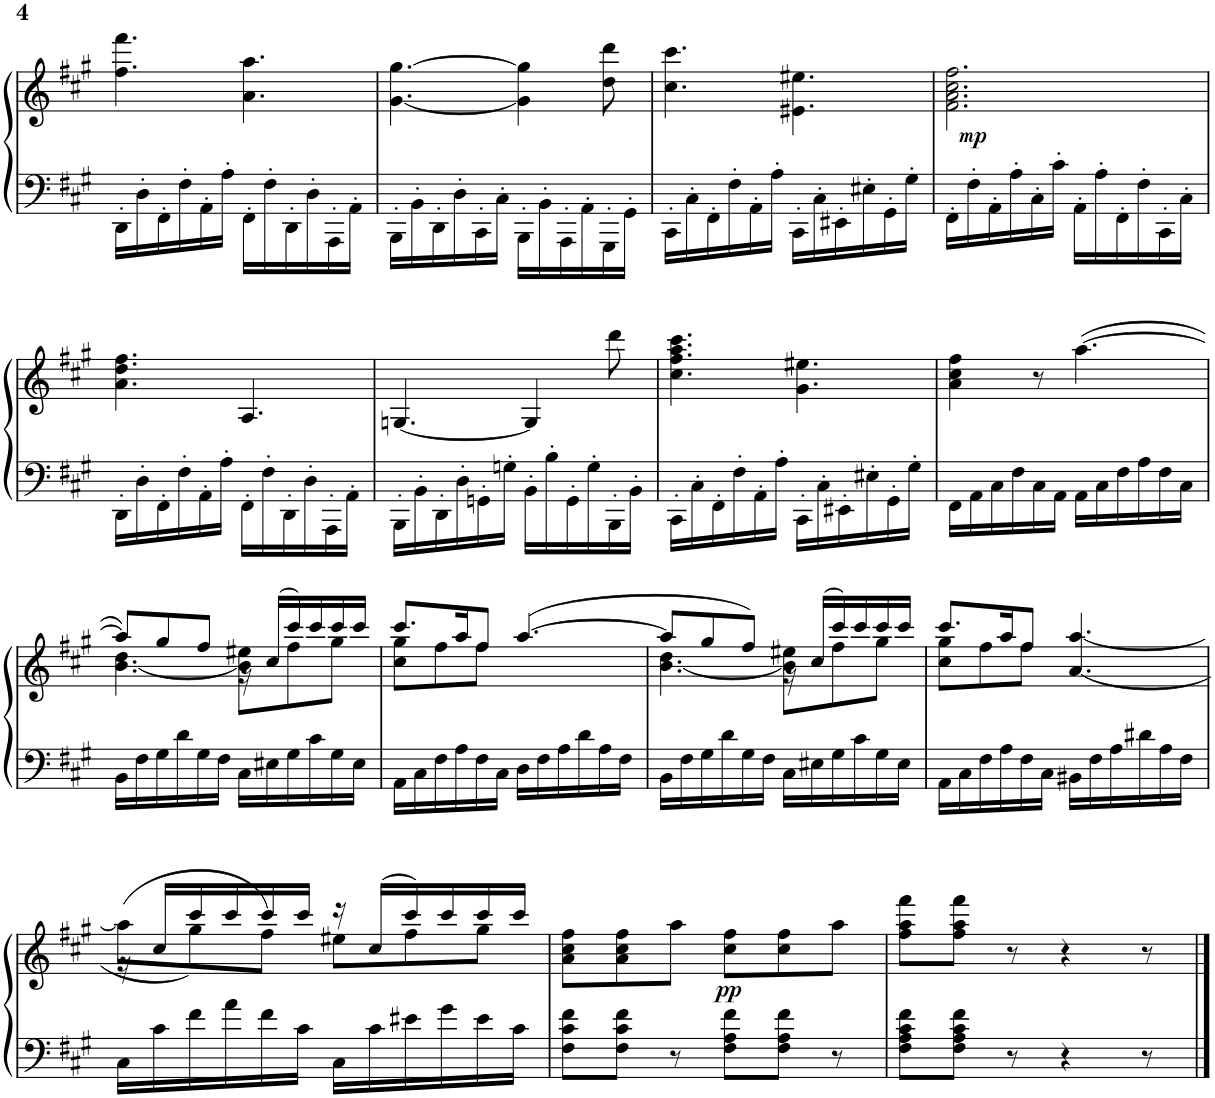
**kern	**kern	**dynam
*part1	*part1	*part1
*staff2	*staff1	*staff1/2
*I"Piano	*	*
*I'Pno	*	*
!!LO:PB:g=z
*clefF4	*clefG2	*
*k[f#c#g#]	*k[f#c#g#]	*
*M6/8	*M6/8	*
=85	=85	=85
16DD'\LL	4.ff#\ 4.fff#\	.
16D'\	.	.
16FF#'\	.	.
16F#'\	.	.
16AA'\	.	.
16A'\JJ	.	.
16FF#'\LL	4.a\ 4.aa\	.
16F#'\	.	.
16DD'\	.	.
16D'\	.	.
16AAA'\	.	.
16AA'\JJ	.	.
=86	=86	=86
16BBB'\LL	[4.g#\ [4.gg#\	.
16BB'\	.	.
16DD'\	.	.
16D'\	.	.
16CC#'\	.	.
16C#'\JJ	.	.
16BBB'\LL	4g#\] 4gg#\]	.
16BB'\	.	.
16AAA'\	.	.
16AA'\	.	.
16GGG#'\	8dd\ 8ddd\	.
16GG#'\JJ	.	.
=87	=87	=87
16CC#'\LL	4.cc#\ 4.ccc#\	.
16C#'\	.	.
16FF#'\	.	.
16F#'\	.	.
16AA'\	.	.
16A'\JJ	.	.
16CC#'\LL	4.e#X\ 4.ee#X\	.
16C#'\	.	.
16EE#X'\	.	.
16E#X'\	.	.
16GG#'\	.	.
16G#'\JJ	.	.
=88	=88	=88
*	*^	*
16FF#'\LL	2.f#\ 2.a\ 2.cc#\ 2.ff#\	16ryy	.
!	!	!	!LO:DY:b
16F#'\	.	2ryy	mp
16AA'\	.	.	.
16A'\	.	.	.
16C#'\	.	.	.
16c#'\JJ	.	.	.
16AA'\LL	.	.	.
16A'\	.	.	.
16FF#'\	.	.	.
16F#'\	.	8.ryy	.
16CC#'\	.	.	.
16C#'\JJ	.	.	.
*	*v	*v	*
!!LO:LB:g=z
=89	=89	=89
16DD'\LL	4.a\ 4.dd\ 4.ff#\	.
16D'\	.	.
16FF#'\	.	.
16F#'\	.	.
16AA'\	.	.
16A'\JJ	.	.
16FF#'\LL	4.A/	.
16F#'\	.	.
16DD'\	.	.
16D'\	.	.
16AAA'\	.	.
16AA'\JJ	.	.
=90	=90	=90
16BBB'\LL	[4.Gn/	.
16BB'\	.	.
16DD'\	.	.
16D'\	.	.
16GGn'\	.	.
16Gn'\JJ	.	.
16BB'\LL	4G/]	.
16B'\	.	.
16GG'\	.	.
16G'\	.	.
16BBB'\	8ddd\	.
16BB'\JJ	.	.
=91	=91	=91
16CC#'\LL	4.cc#\ 4.ff#\ 4.aa\ 4.ccc#\	.
16C#'\	.	.
16FF#'\	.	.
16F#'\	.	.
16AA'\	.	.
16A'\JJ	.	.
16CC#'\LL	4.g#\ 4.ee#X\	.
16C#'\	.	.
16EE#X'\	.	.
16E#X'\	.	.
16GG#'\	.	.
16G#'\JJ	.	.
=92	=92	=92
16FF#\LL	4a\ 4cc#\ 4ff#\	.
16AA\	.	.
16C#\	.	.
16F#\	.	.
16C#\	8r	.
16AA\JJ	.	.
16AA\LL	(>[>4.aa\	.
16C#\	.	.
16F#\	.	.
16A\	.	.
16F#\	.	.
16C#\JJ	.	.
!!LO:LB:g=z
=93	=93	=93
*	*^	*
16BB\LL	8aa/L])	[4.b\ 4.dd\	.
16F#\	.	.	.
16G#\	8gg#/	.	.
16d\	.	.	.
16G#\	8ff#/J	.	.
16F#\JJ	.	.	.
16C#\LL	8b\] 8ee#X\L	16r	.
16E#X\	.	(>16cc#/LL	.
16G#\	8ff#\	16ccc#/)	.
16c#\	.	16ccc#/	.
16G#\	8gg#\J	16ccc#/	.
16E#\JJ	.	16ccc#/JJ	.
=94	=94	=94	=94
16AA\LL	8.ccc#/L	8cc#\ 8gg#\L	.
16C#\	.	.	.
16F#\	.	8ff#\	.
16A\	16aa/K	.	.
16F#\	8ff#/J	8ff#\J	.
16C#\JJ	.	.	.
16D\LL	(>[4.aa/	4.ryy	.
16F#\	.	.	.
16A\	.	.	.
16d\	.	.	.
16A\	.	.	.
16F#\JJ	.	.	.
=95	=95	=95	=95
16BB\LL	8aa/L]	[4.b\ 4.dd\	.
16F#\	.	.	.
16G#\	8gg#/	.	.
16d\	.	.	.
16G#\	8ff#/J)	.	.
16F#\JJ	.	.	.
16C#\LL	8b\] 8ee#X\L	16r	.
16E#X\	.	(>16cc#/LL	.
16G#\	8ff#\	16ccc#/)	.
16c#\	.	16ccc#/	.
16G#\	8gg#\J	16ccc#/	.
16E#\JJ	.	16ccc#/JJ	.
=96	=96	=96	=96
16AA\LL	8.ccc#/L	8cc#\ 8gg#\L	.
16C#\	.	.	.
16F#\	.	8ff#\	.
16A\	16aa/K	.	.
16F#\	8ff#/J	8ff#\J	.
16C#\JJ	.	.	.
16BB#X\LL	(<4.a/ [4.aa/	4.ryy	.
16F#\	.	.	.
16A\	.	.	.
16d#X\	.	.	.
16A\	.	.	.
16F#\JJ	.	.	.
!!LO:LB:g=z	!!
=97	=97	=97	=97
16C#\LL	(>8aa\L]	16r	.
16c#\	.	16cc#/LL	.
16f#\	8gg#\)	16ccc#/	.
16a\	.	16ccc#/	.
16f#\	8ff#\J)	16ccc#/	.
16c#\JJ	.	16ccc#/JJ	.
16C#\LL	16r	8ee#X\L	.
16c#\	(>16cc#/LL	.	.
16e#X\	16ccc#/)	8ff#\	.
16g#\	16ccc#/	.	.
16e#\	16ccc#/	8gg#\J	.
16c#\JJ	16ccc#/JJ	.	.
*	*v	*v	*
=98	=98	=98
8F#\ 8c#\ 8f#\L	8a\ 8cc#\ 8ff#\L	.
8F#\ 8c#\ 8f#\J	8a\ 8cc#\ 8ff#\	.
8r	8aa\J	.
!	!	!LO:DY:b
8F#\ 8A\ 8f#\L	8cc#\ 8ff#\L	pp
8F#\ 8A\ 8f#\J	8cc#\ 8ff#\	.
8r	8aa\J	.
=99	=99	=99
8F#\ 8A\ 8c#\ 8f#\L	8ff#\ 8aa\ 8fff#\L	.
8F#\ 8A\ 8c#\ 8f#\J	8ff#\ 8aa\ 8fff#\J	.
8r	8r	.
4r	4r	.
8r	8r	.
==	==	==
*-	*-	*-
